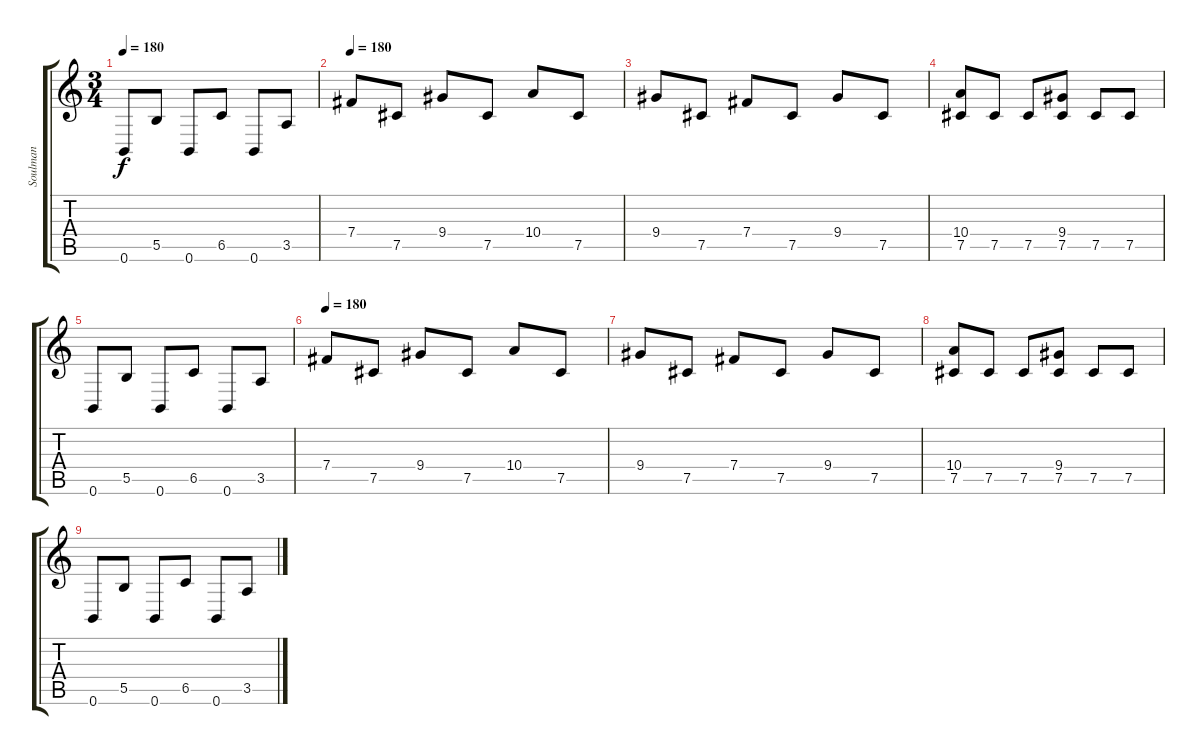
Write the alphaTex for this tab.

\track ("Soulman" "Soulman") {instrument distortionguitar}
\staff {score tabs}
\tuning (Db4 Ab3 E3 B2 Gb2 B1) {hide}
\ts (3 4)
\tempo 180
\clef g2
\ks c
0.6.8{dy f} 5.5.8 0.6.8 6.5.8 0.6.8 3.5.8 |
\tempo 180
7.4.8 7.5.8 9.4.8 7.5.8 10.4.8 7.5.8 |
9.4.8 7.5.8 7.4.8 7.5.8 9.4.8 7.5.8 |
(10.4 7.5).8 7.5.8 7.5.8 (9.4 7.5).8 7.5.8 7.5.8 |
0.6.8 5.5.8 0.6.8 6.5.8 0.6.8 3.5.8 |
\tempo 180
7.4.8 7.5.8 9.4.8 7.5.8 10.4.8 7.5.8 |
9.4.8 7.5.8 7.4.8 7.5.8 9.4.8 7.5.8 |
(10.4 7.5).8 7.5.8 7.5.8 (9.4 7.5).8 7.5.8 7.5.8 |
0.6.8 5.5.8 0.6.8 6.5.8 0.6.8 3.5.8
